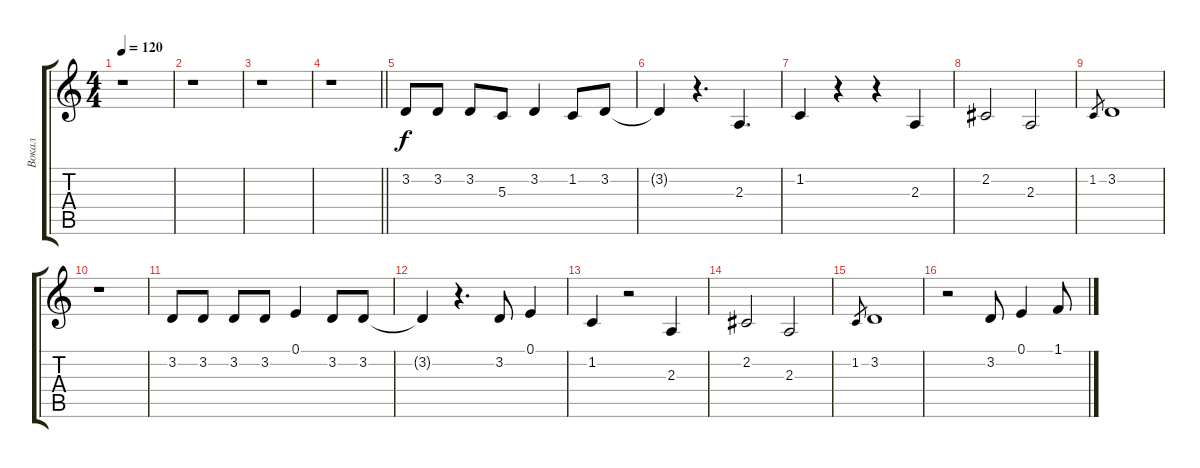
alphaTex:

\track ("Вокал" "Вокал") {instrument oboe}
\staff {score tabs}
\tuning (E4 B3 G3 D3 A2 E2) {hide}
\ts (4 4)
\tempo 120
\clef g2
\ks c
r.1{dy f} |
r.1 |
r.1 |
\barLineRight lightlight
r.1 |
3.2.8 3.2.8 3.2.8 5.3.8 3.2.4 1.2.8 3.2.8 |
3.2{t}.4 r.4{d} 2.3.4{d} |
1.2.4 r.4 r.4 2.3.4 |
2.2.2 2.3.2 |
1.2.8{gr} 3.2.1 |
r.1 |
3.2.8 3.2.8 3.2.8 3.2.8 0.1.4 3.2.8 3.2.8 |
3.2{t}.4 r.4{d} 3.2.8 0.1.4 |
1.2.4 r.2 2.3.4 |
2.2.2 2.3.2 |
1.2.8{gr} 3.2.1 |
r.2 3.2.8 0.1.4 1.1.8
